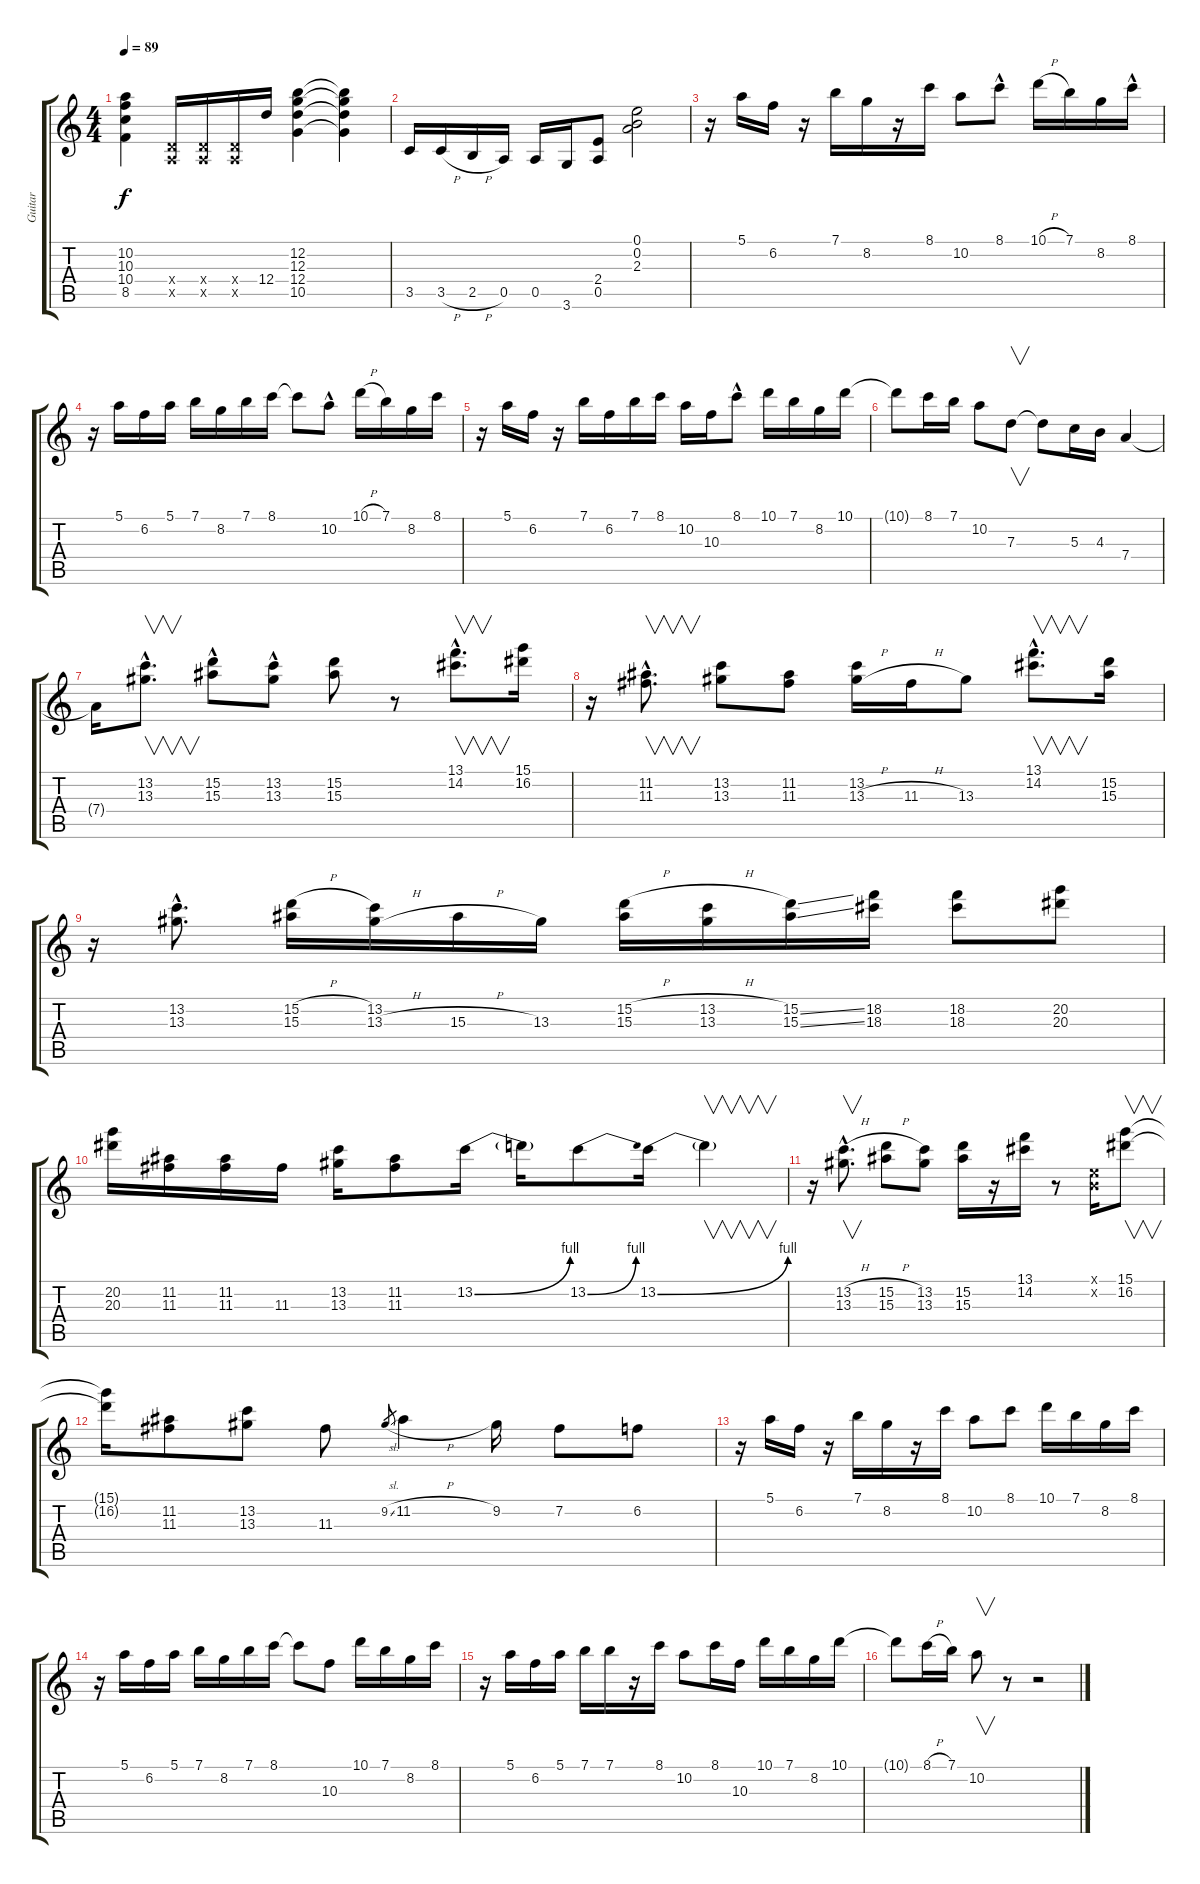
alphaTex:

\track ("Guitar" "Guitar") {instrument overdrivenguitar}
\staff {score tabs}
\tuning (E4 B3 G3 D3 A2 E2) {hide}
\ts (4 4)
\tempo 89
\clef g2
\ks c
(10.2{t} 10.3{t} 10.4{t} 8.5{t}).4{dy f} (0.4{x} 0.5{x}).16 (0.4{x} 0.5{x}).16 (0.4{x} 0.5{x}).16 12.4.16 (12.2 12.3 12.4 10.5).4 (12.2{t} 12.3{t} 12.4{t} 10.5{t}).4 |
3.5.16 3.5{h}.16 2.5{h}.16 0.5.16 0.5.16 3.6.16 (2.4 0.5).8 (0.1 0.2 2.3).2 |
r.16 5.1.16{volume 16} 6.2.16 r.16 7.1.16 8.2.16 r.16 8.1.16 10.2.8 8.1{hac}.8 10.1{h}.16 7.1.16 8.2.16 8.1{hac}.16 |
r.16 5.1.16 6.2.16 5.1.16 7.1.16 8.2.16 7.1.16 8.1.16 8.1{t}.8 10.2{hac}.8 10.1{h}.16 7.1.16 8.2.16 8.1.16 |
r.16 5.1.16 6.2.16 r.16 7.1.16 6.2.16 7.1.16 8.1.16 10.2.16 10.3.16 8.1{hac}.8 10.1.16 7.1.16 8.2.16 10.1.16 |
10.1{t}.8 8.1.16 7.1.16 10.2.8 7.3.8{v} 7.3{t}.8 5.3.16 4.3.16 7.4.4 |
7.4{t}.16 (13.2{hac} 13.3{hac}).8{v d} (15.2{hac} 15.3{hac}).8 (13.2{hac} 13.3{hac}).8 (15.2 15.3).8 r.8 (13.1{hac} 14.2{hac}).8{v d} (15.1 16.2).16 |
r.16 (11.2{hac} 11.3{hac}).8{v d} (13.2 13.3).8 (11.2 11.3).8 (13.2 13.3{h}).16 11.3{h}.16 13.3.8 (13.1{hac} 14.2{hac}).8{v d} (15.2 15.3).16 |
r.16 (13.2{hac} 13.3{hac}).8{d} (15.2{h} 15.3).16 (13.2 13.3{h}).16 15.3{h}.16 13.3.16 (15.2{h} 15.3).16 (13.2{h} 13.3).16 (15.2{ss} 15.3{ss}).16 (18.2 18.3).16 (18.2 18.3).8 (20.2 20.3).8 |
(20.2 20.3).16 (11.2 11.3).16 (11.2 11.3).16 11.3.16 (13.2 13.3).16 (11.2 11.3).8 13.2{be (bend 0 0 60 4)}.16 13.2{t}.16 13.2{be (bend 0 0 60 4)}.8 13.2{be (bend 0 0 60 4)}.16 13.2{t}.4{v} |
r.16 (13.2{h hac} 13.3{hac}).8{v d} (15.2{h} 15.3).8 (13.2 13.3).8 (15.2 15.3).16 r.16 (13.1 14.2).16 r.8 (0.1{x} 0.2{x}).16 (15.1 16.2).8{v} |
(15.1{t} 16.2{t}).16 (11.2 11.3).8 (13.2 13.3).8 11.3.8 9.2{sl}.8{gr} 11.2{h}.4 9.2.16 7.2.8 6.2.8 |
r.16 5.1.16 6.2.16 r.16 7.1.16 8.2.16 r.16 8.1.16 10.2.8 8.1.8 10.1.16 7.1.16 8.2.16 8.1.16 |
r.16 5.1.16 6.2.16 5.1.16 7.1.16 8.2.16 7.1.16 8.1.16 8.1{t}.8 10.3.8 10.1.16 7.1.16 8.2.16 8.1.16 |
r.16 5.1.16 6.2.16 5.1.16 7.1.16 7.1.16 r.16 8.1.16 10.2.8 8.1.16 10.3.16 10.1.16 7.1.16 8.2.16 10.1.16 |
10.1{t}.8 8.1{h}.16 7.1.16 10.2.8{v} r.8 r.2
